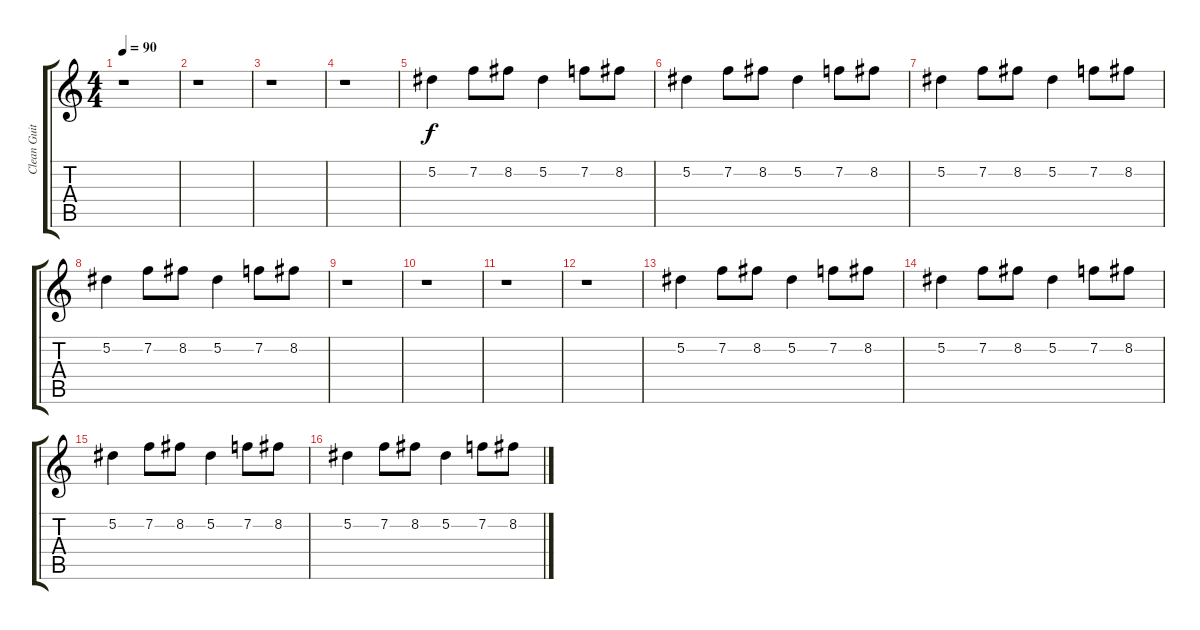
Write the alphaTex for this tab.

\track ("Clean Guitar" "Clean Guit") {instrument overdrivenguitar}
\staff {score tabs}
\tuning (Eb4 Bb3 Gb3 Db3 Ab2 Eb2) {hide}
\ts (4 4)
\tempo 90
\clef g2
\ks c
r.1{dy f} |
r.1 |
r.1 |
r.1 |
5.2.4 7.2.8 8.2.8 5.2.4 7.2.8 8.2.8 |
5.2.4 7.2.8 8.2.8 5.2.4 7.2.8 8.2.8 |
5.2.4 7.2.8 8.2.8 5.2.4 7.2.8 8.2.8 |
5.2.4 7.2.8 8.2.8 5.2.4 7.2.8 8.2.8 |
r.1 |
r.1 |
r.1 |
r.1 |
5.2.4 7.2.8 8.2.8 5.2.4 7.2.8 8.2.8 |
5.2.4 7.2.8 8.2.8 5.2.4 7.2.8 8.2.8 |
5.2.4 7.2.8 8.2.8 5.2.4 7.2.8 8.2.8 |
5.2.4 7.2.8 8.2.8 5.2.4 7.2.8 8.2.8
